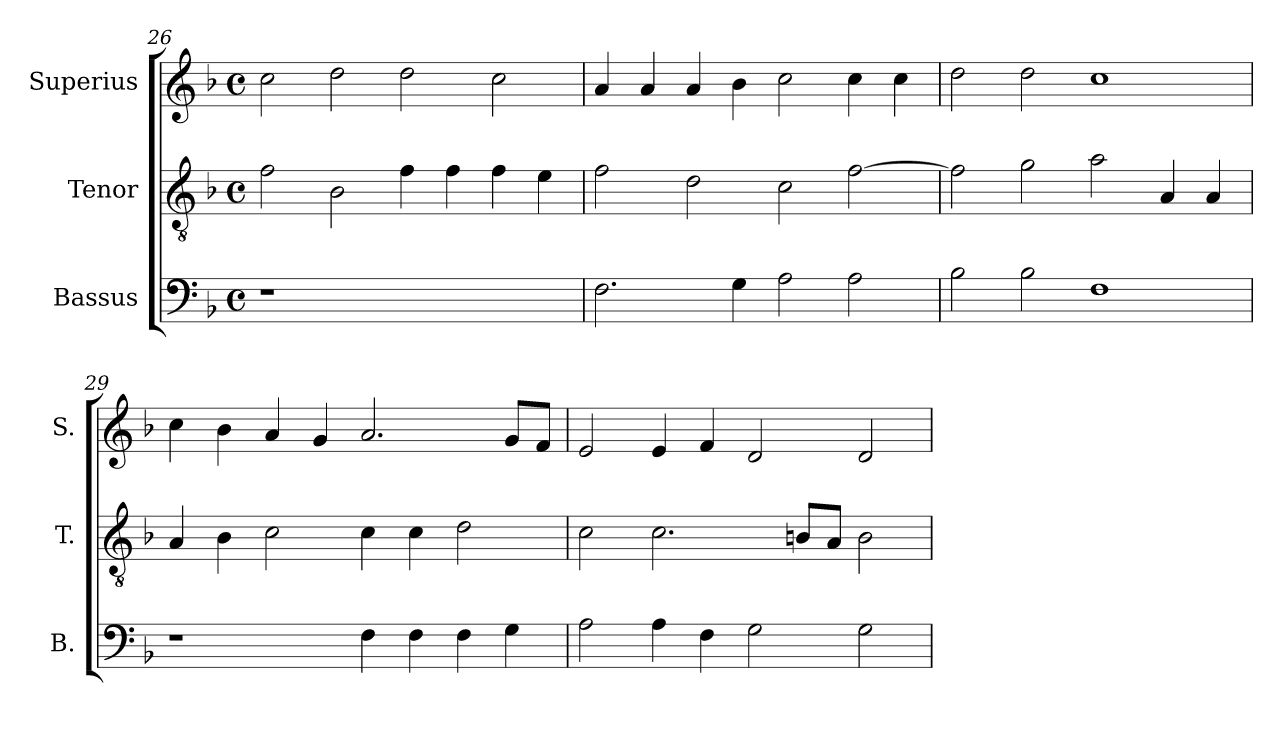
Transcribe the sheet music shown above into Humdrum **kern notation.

**kern	**kern	**kern
*part3	*part2	*part1
*staff3	*staff2	*staff1
*I"Bassus	*I"Tenor	*I"Superius
*I'B.	*I'T.	*I'S.
*clefF4	*clefGv2	*clefG2
*	*ITrd7c12	*
*k[b-]	*k[b-]	*k[b-]
*F:	*F:	*F:
*M4/4	*M4/4	*M4/4
*met(c)	*met(c)	*met(c)
=26	=26	=26
!LO:N:vis=1	!	!
1r	2Fi\	2cci\
.	2BB-i\	2ddi\
1ryy	4Fi\	2ddi\
.	4Fi\	.
.	4Fi\	2cci\
.	4Ei\	.
!!LO:LB:g=z
=27	=27	=27
2.Fi\	2Fi\	4ai/
.	.	4ai/
.	2Di\	4ai/
4Gi\	.	4b-i\
2Ai\	2Ci\	2cci\
2Ai\	[>2Fi\	4cci\
.	.	4cci\
=28	=28	=28
2B-i\	2Fi\]	2ddi\
2B-i\	2Gi\	2ddi\
1Fi	2Ai\	1cci
.	4AAi/	.
.	4AAi/	.
=29	=29	=29
1r	4AAi/	4cci\
.	4BB-i\	4b-i\
.	2Ci\	4ai/
.	.	4gi/
4Fi\	4Ci\	2.ai/
4Fi\	4Ci\	.
4Fi\	2Di\	.
4Gi\	.	8gi/L
.	.	8fi/J
=30	=30	=30
2Ai\	2Ci\	2ei/
4Ai\	2.Ci\	4ei/
4Fi\	.	4fi/
2Gi\	.	2di/
.	8BBni/L	.
.	8AAi/J	.
2Gi\	2BBi\	2di/
=	=	=
*-	*-	*-
